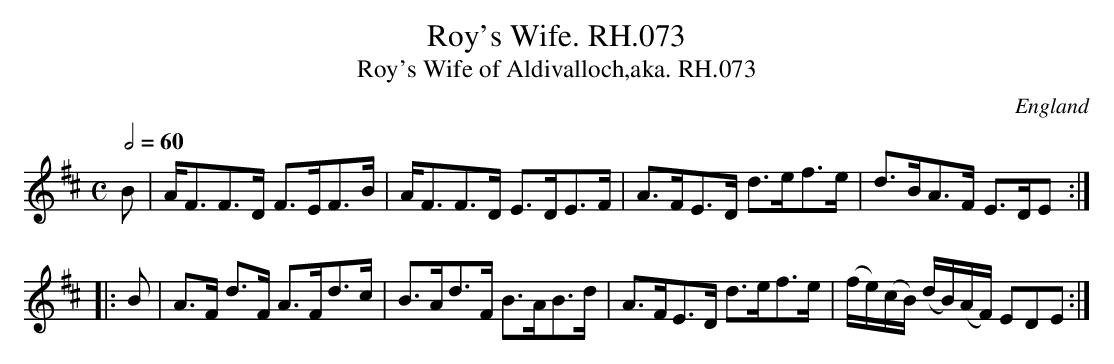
X:1
T:Roy's Wife. RH.073
T:Roy's Wife of Aldivalloch,aka. RH.073
L:1/8
M:C
O:England
Q:2/4=60
K:D
B|A<FF>D F>EF>B|A<FF>D E>DE>F|\
A>FE>D d>ef>e|d>BA>F E>DE:|!
|:B|A>F d>F A>Fd>c|B>Ad>F B>AB>d|\
A>FE>D d>ef>e|(f/e/)(c/B/) (d/B/)(A/F/) EDE:|
